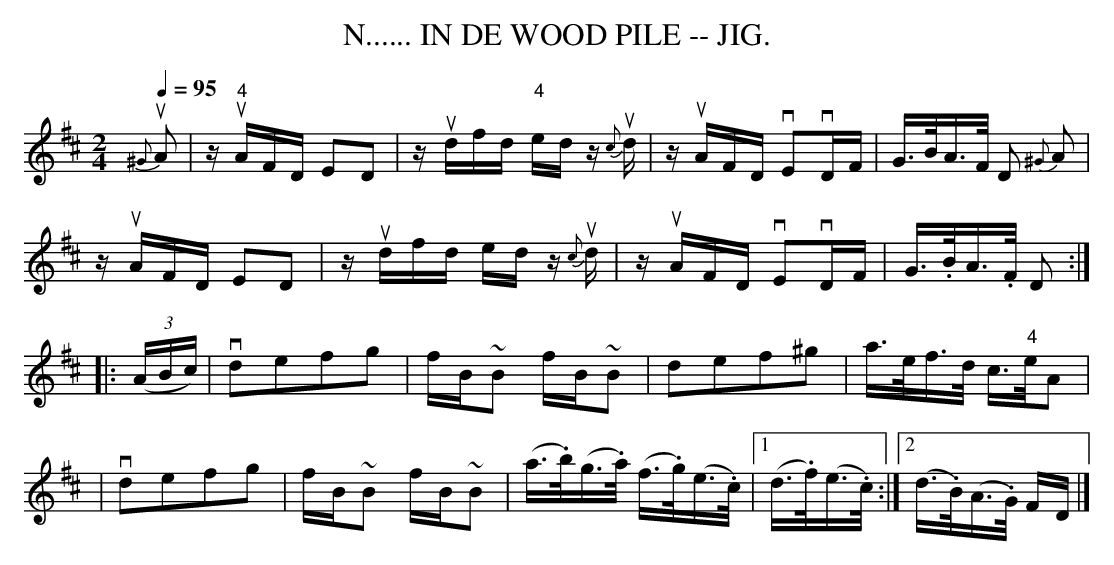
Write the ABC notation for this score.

X:1
T:N...... IN DE WOOD PILE -- JIG.
M:2/4
L:1/16
Q:1/4=95
K:D
{^G}uA2|z u"4"AFD E2D2|z udfd "4"edz {c}ud|z uAFD vE2vDF|G>BA>F D2 {^G}A2|
z uAFD E2D2|z udfd ed z {c}ud|z uAFD vE2vDF|G>.BA>.F D2:|
|: ((3ABc)|vd2e2f2g2|fB~B2 fB~B2|d2e2f2^g2|a>ef>d c>"4"eA2|
|vd2e2f2g2|fB~B2 fB~B2|(a>.b)(g>.a) (f>.g)(e>.c) |1 (d>.f)(e>.c):|2 (d>.B)(A>.G) FD|]
